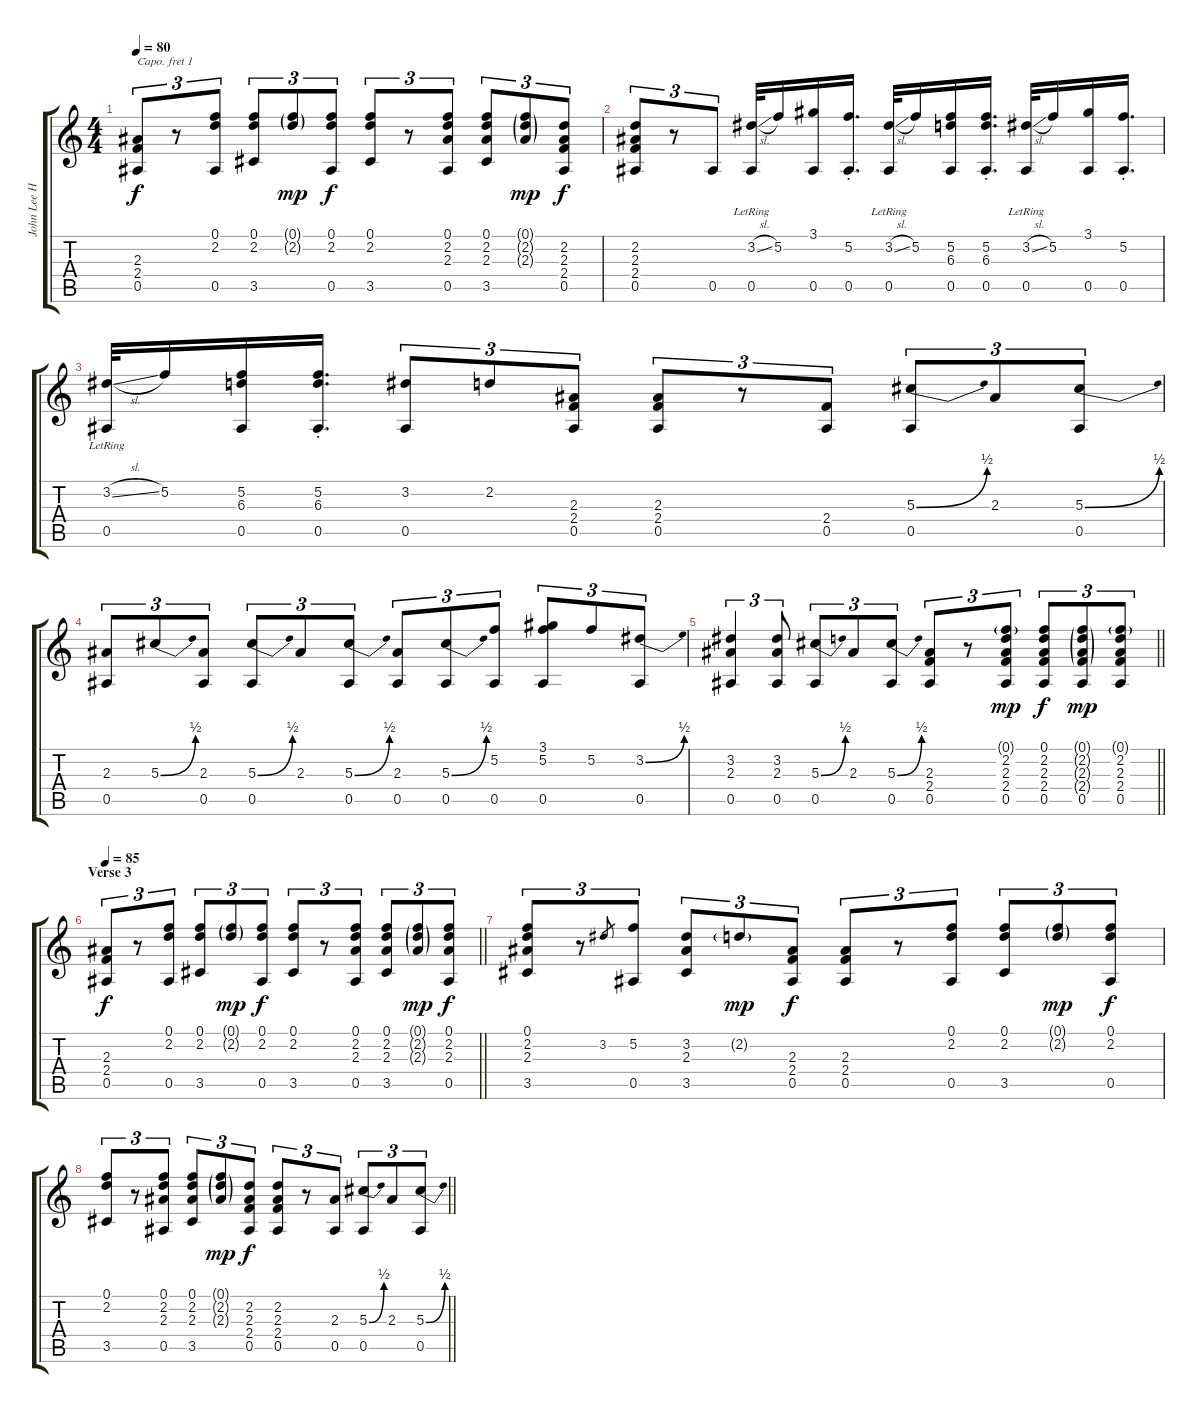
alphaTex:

\track ("John Lee Hooker" "John Lee H") {instrument acousticguitarsteel}
\staff {score tabs}
\capo 1
\tuning (E4 B3 G3 D3 A2 E2) {hide}
\ts (4 4)
\tempo 80
\clef g2
\ks c
(2.3 2.4 0.5).8{tu (3 2) dy f} r.8{tu (3 2)} (0.1 2.2 0.5).8{tu (3 2)} (0.1 2.2 3.5).8{tu (3 2)} (0.1{g} 2.2{g}).8{tu (3 2) dy mp} (0.1 2.2 0.5).8{tu (3 2) dy f} (0.1 2.2 3.5).8{tu (3 2)} r.8{tu (3 2)} (0.1 2.2 2.3 0.5).8{tu (3 2)} (0.1 2.2 2.3 3.5).8{tu (3 2)} (0.1{g} 2.2{g} 2.3{g}).8{tu (3 2) dy mp} (2.2 2.3 2.4 0.5).8{tu (3 2) dy f} |
(2.2 2.3 2.4 0.5).8{tu (3 2)} r.8{tu (3 2)} 0.5.8{tu (3 2)} (3.2{sl} 0.5{lr}).32 5.2.16 (3.1 0.5).16 (5.2{st} 0.5).16{d} (3.2{sl} 0.5{lr}).32 5.2.16 (5.2 6.3 0.5).16 (5.2{st} 6.3 0.5).16{d} (3.2{sl} 0.5{lr}).32 5.2.16 (3.1 0.5).16 (5.2{st} 0.5).16{d} |
(3.2{sl} 0.5{lr}).32 5.2.16 (5.2 6.3 0.5).16 (5.2{st} 6.3 0.5).16{d} (3.2 0.5).8{tu (3 2)} 2.2.8{tu (3 2)} (2.3 2.4 0.5).8{tu (3 2)} (2.3 2.4 0.5).8{tu (3 2)} r.8{tu (3 2)} (2.4 0.5).8{tu (3 2)} (5.3{be (bend 0 0 60 2)} 0.5).8{tu (3 2)} 2.3.8{tu (3 2)} (5.3{be (bend 0 0 60 2)} 0.5).8{tu (3 2)} |
(2.3 0.5).8{tu (3 2)} 5.3{be (bend 0 0 60 2)}.8{tu (3 2)} (2.3 0.5).8{tu (3 2)} (5.3{be (bend 0 0 60 2)} 0.5).8{tu (3 2)} 2.3.8{tu (3 2)} (5.3{be (bend 0 0 60 2)} 0.5).8{tu (3 2)} (2.3 0.5).8{tu (3 2)} (5.3{be (bend 0 0 60 2)} 0.5).8{tu (3 2)} (5.2 0.5).8{tu (3 2)} (3.1 5.2 0.5).8{tu (3 2)} 5.2.8{tu (3 2)} (3.2{be (bend 0 0 60 2)} 0.5).8{tu (3 2)} |
\barLineRight lightlight
(3.2 2.3 0.5).4{tu (3 2)} (3.2 2.3 0.5).8{tu (3 2)} (5.3{be (bend 0 0 60 2)} 0.5).8{tu (3 2)} 2.3.8{tu (3 2)} (5.3{be (bend 0 0 60 2)} 0.5).8{tu (3 2)} (2.3 2.4 0.5).8{tu (3 2)} r.8{tu (3 2)} (0.1{g} 2.2 2.3 2.4 0.5).8{tu (3 2) dy mp} (0.1 2.2 2.3 2.4 0.5).8{tu (3 2) dy f} (0.1{g} 2.2{g} 2.3{g} 2.4{g} 0.5).8{tu (3 2) dy mp} (0.1{g} 2.2 2.3 2.4 0.5).8{tu (3 2)} |
\section ("" "Verse 3")
\tempo 85
\barLineRight lightlight
(2.3 2.4 0.5).8{tu (3 2) dy f} r.8{tu (3 2)} (0.1 2.2 0.5).8{tu (3 2)} (0.1 2.2 3.5).8{tu (3 2)} (0.1{g} 2.2{g}).8{tu (3 2) dy mp} (0.1 2.2 0.5).8{tu (3 2) dy f} (0.1 2.2 3.5).8{tu (3 2)} r.8{tu (3 2)} (0.1 2.2 2.3 0.5).8{tu (3 2)} (0.1 2.2 2.3 3.5).8{tu (3 2)} (0.1{g} 2.2{g} 2.3{g}).8{tu (3 2) dy mp} (0.1 2.2 2.3 0.5).8{tu (3 2) dy f} |
(0.1 2.2 2.3 3.5).8{tu (3 2)} r.8{tu (3 2)} 3.2.8{gr} (5.2 0.5).8{tu (3 2)} (3.2 2.3 3.5).8{tu (3 2)} 2.2{g}.8{tu (3 2) dy mp} (2.3 2.4 0.5).8{tu (3 2) dy f} (2.3 2.4 0.5).8{tu (3 2)} r.8{tu (3 2)} (0.1 2.2 0.5).8{tu (3 2)} (0.1 2.2 3.5).8{tu (3 2)} (0.1{g} 2.2{g}).8{tu (3 2) dy mp} (0.1 2.2 0.5).8{tu (3 2) dy f} |
\barLineRight lightlight
(0.1 2.2 3.5).8{tu (3 2)} r.8{tu (3 2)} (0.1 2.2 2.3 0.5).8{tu (3 2)} (0.1 2.2 2.3 3.5).8{tu (3 2)} (0.1{g} 2.2{g} 2.3{g}).8{tu (3 2) dy mp} (2.2 2.3 2.4 0.5).8{tu (3 2) dy f} (2.2 2.3 2.4 0.5).8{tu (3 2)} r.8{tu (3 2)} (2.3 0.5).8{tu (3 2)} (5.3{be (bend 0 0 60 2)} 0.5).8{tu (3 2)} 2.3.8{tu (3 2)} (5.3{be (bend 0 0 60 2)} 0.5).8{tu (3 2)}
